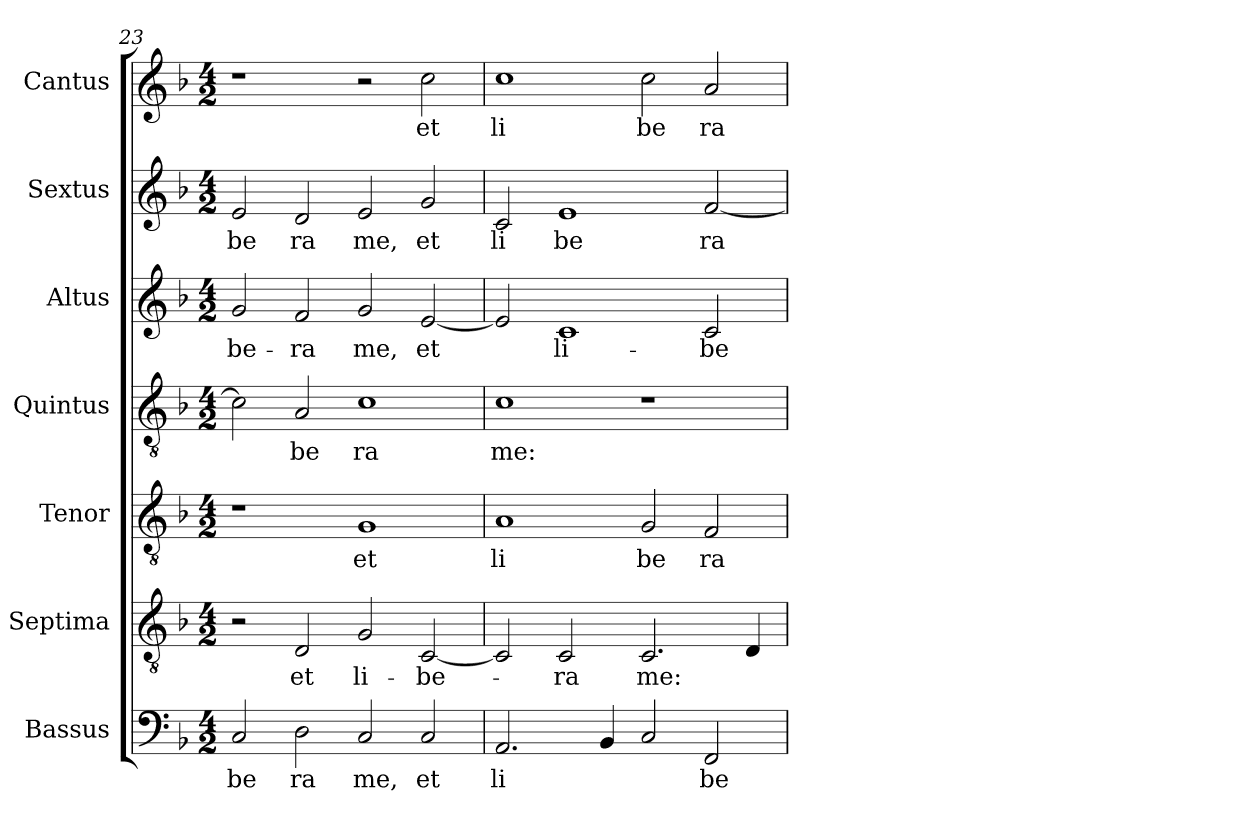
**kern	**text	**kern	**text	**kern	**text	**kern	**text	**kern	**text	**kern	**text	**kern	**text
*part7	*part7	*part6	*part6	*part5	*part5	*part4	*part4	*part3	*part3	*part2	*part2	*part1	*part1
*staff7	*staff7	*staff6	*staff6	*staff5	*staff5	*staff4	*staff4	*staff3	*staff3	*staff2	*staff2	*staff1	*staff1
*I"Bassus	*	*I"Septima	*	*I"Tenor	*	*I"Quintus	*	*I"Altus	*	*I"Sextus	*	*I"Cantus	*
*clefF4	*	*clefGv2	*	*clefGv2	*	*clefGv2	*	*clefG2	*	*clefG2	*	*clefG2	*
*k[b-]	*	*k[b-]	*	*k[b-]	*	*k[b-]	*	*k[b-]	*	*k[b-]	*	*k[b-]	*
*F:	*	*F:	*	*F:	*	*F:	*	*F:	*	*F:	*	*F:	*
*M4/2	*	*M4/2	*	*M4/2	*	*M4/2	*	*M4/2	*	*M4/2	*	*M4/2	*
=23	=23	=23	=23	=23	=23	=23	=23	=23	=23	=23	=23	=23	=23
!	!LO:LY:b:cj	!	!	!	!	!	!	!	!LO:LY:b:cj	!	!LO:LY:b:cj	!	!
2C/	be	2r	.	1r	.	2c\]	.	2g/	-be-	2e/	be	1r	.
!	!LO:LY:b:cj	!	!LO:LY:b:cj	!	!	!	!LO:LY:b:cj	!	!LO:LY:b:cj	!	!LO:LY:b:cj	!	!
2D\	ra	2D/	et	.	.	2A/	be	2f/	-ra	2d/	ra	.	.
!	!LO:LY:b:cj	!	!LO:LY:b:cj	!	!LO:LY:b:cj	!	!LO:LY:b:cj	!	!LO:LY:b:cj	!	!LO:LY:b:cj	!	!
2C/	me,	2G/	li-	1G	et	1c	ra	2g/	me,	2e/	me,	2r	.
!	!LO:LY:b:cj	!	!LO:LY:b:cj	!	!	!	!	!	!LO:LY:b:cj	!	!LO:LY:b:cj	!	!LO:LY:b:cj
2C/	et	[<2C/	-be-	.	.	.	.	[<2e/	et	2g/	et	2cc\	et
=24	=24	=24	=24	=24	=24	=24	=24	=24	=24	=24	=24	=24	=24
!	!LO:LY:b:cj	!	!	!	!LO:LY:b:cj	!	!LO:LY:b:cj	!	!	!	!LO:LY:b:cj	!	!LO:LY:b:cj
2.AA/	li	2C/]	.	1A	li	1c	me:	2e/]	.	2c/	li	1cc	li
!	!	!	!LO:LY:b:cj	!	!	!	!	!	!LO:LY:b:cj	!	!LO:LY:b:cj	!	!
.	.	2C/	-ra	.	.	.	.	1c	li-	1e	be	.	.
4BB-/	.	.	.	.	.	.	.	.	.	.	.	.	.
!	!	!	!LO:LY:b	!	!LO:LY:b:cj	!	!	!	!	!	!	!	!LO:LY:b:cj
2C/	.	2.C/	me:	2G/	be	1r	.	.	.	.	.	2cc\	be
!	!LO:LY:b:cj	!	!	!	!LO:LY:b:cj	!	!	!	!LO:LY:b:cj	!	!LO:LY:b:cj	!	!LO:LY:b:cj
2FF/	be	.	.	2F/	ra	.	.	2c/	-be-	[<2f/	ra	2a/	ra
.	.	4D/	.	.	.	.	.	.	.	.	.	.	.
=	=	=	=	=	=	=	=	=	=	=	=	=	=
*-	*-	*-	*-	*-	*-	*-	*-	*-	*-	*-	*-	*-	*-
